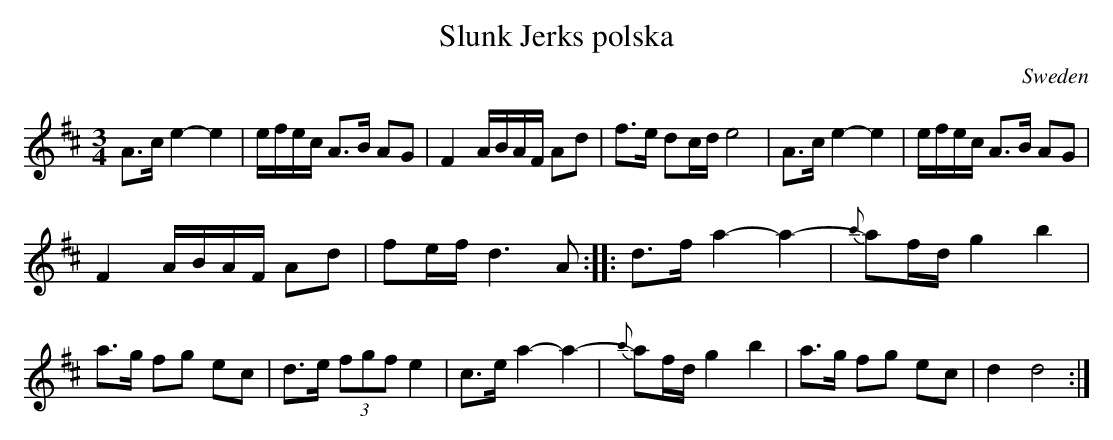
X:1
T:Slunk Jerks polska
O:Sweden
M:3/4
K:D
A>c e2-e2 | e/f/e/c/ A>B AG| F2 A/B/A/F/ Ad| f>e dc/d/ e4|\
A>c e2-e2 | e/f/e/c/ A>B AG|
F2 A/B/A/F/ Ad| fe/f/ d3 A::\
d>f a2-a2-|{b}af/d/ g2b2|
a>g fg ec| d>e (3fgf e2|\
c>e a2-a2-|{b}af/d/ g2b2| a>g fg ec| d2 d4:|
